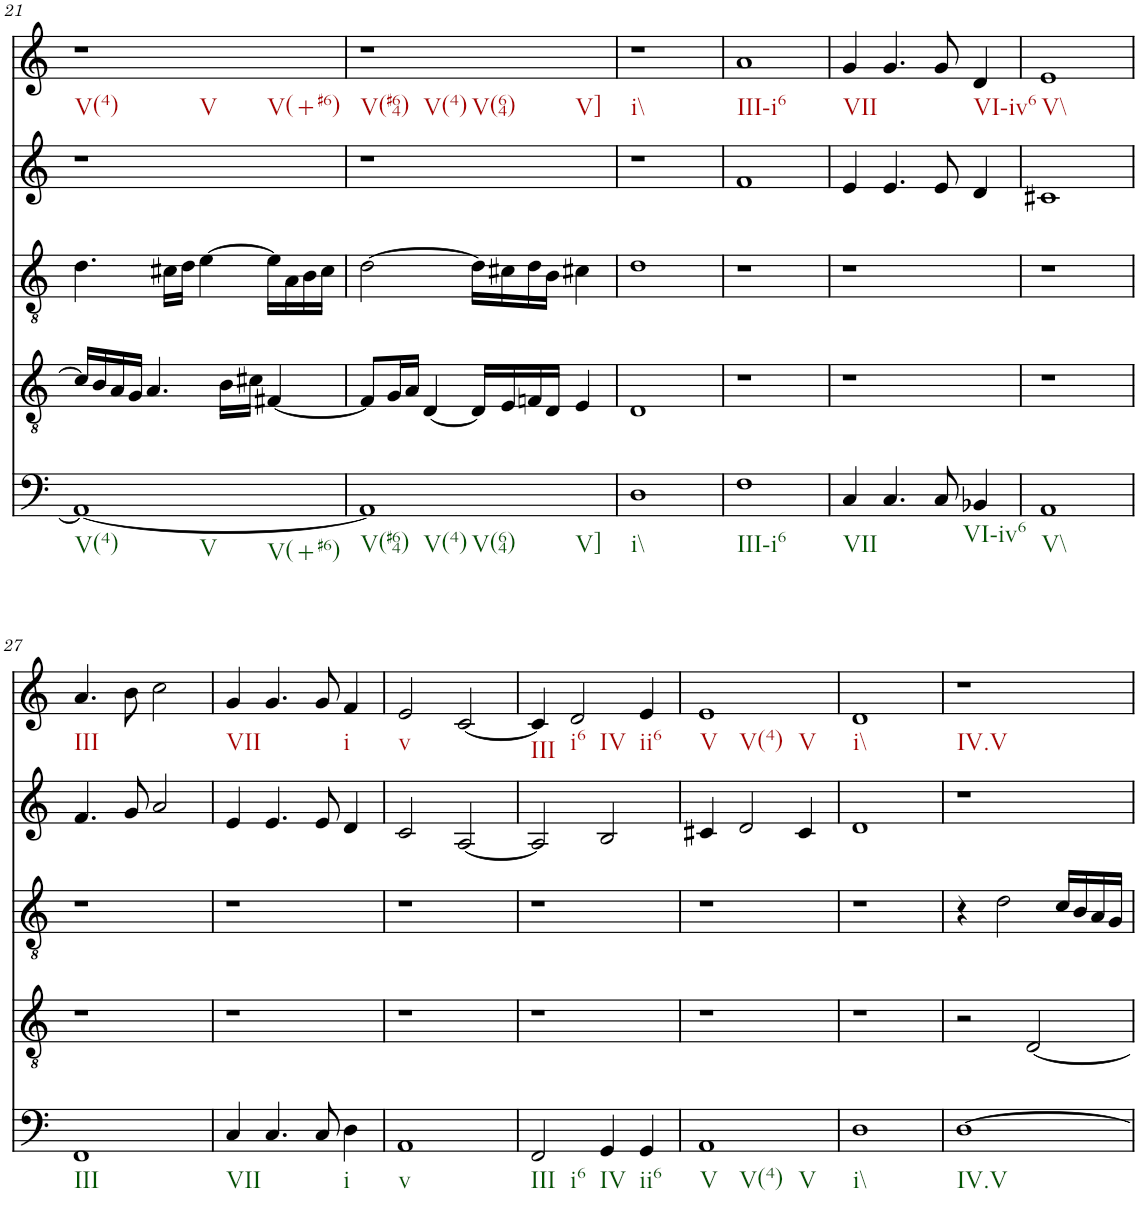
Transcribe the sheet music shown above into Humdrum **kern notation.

**kern	**kern	**kern	**kern	**kern
*part5	*part4	*part3	*part2	*part1
*staff5	*staff4	*staff3	*staff2	*staff1
*I"vox	*I"vox	*I"vox	*I"vox	*I"vox
!!LO:PB:g=z
*clefF4	*clefGv2	*clefGv2	*clefG2	*clefG2
*k[]	*k[]	*k[]	*k[]	*k[]
*M4/4	*M4/4	*M4/4	*M4/4	*M4/4
=21	=21	=21	=21	=21
1AA_	16c#/LL]	4.d\	1r	1r
.	16B/	.	.	.
.	16A/	.	.	.
.	16G/JJ	.	.	.
.	4.A/	.	.	.
.	.	16c#X\LL	.	.
.	.	16d\JJ	.	.
.	.	[4e\	.	.
.	16B\LL	.	.	.
.	16c#X\JJ	.	.	.
.	[4F#X/	16e\LL]	.	.
.	.	16A\	.	.
.	.	16B\	.	.
.	.	16c#\JJ	.	.
=22	=22	=22	=22	=22
1AA]	8F#/L]	[2d\	1r	1r
.	16G/L	.	.	.
.	16A/JJ	.	.	.
.	[4D/	.	.	.
.	16D/LL]	16d\LL]	.	.
.	16E/	16c#X\	.	.
.	16Fn/	16d\	.	.
.	16D/JJ	16B\JJ	.	.
.	4E/	4c#X\	.	.
=23	=23	=23	=23	=23
1D	1D	1d	1r	1r
=24	=24	=24	=24	=24
1F	1r	1r	1f	1a
=25	=25	=25	=25	=25
4C/	1r	1r	4e/	4g/
4.C/	.	.	4.e/	4.g/
8C/	.	.	8e/	8g/
4BB-X/	.	.	4d/	4d/
=26	=26	=26	=26	=26
1AA	1r	1r	1c#X	1e
!!LO:LB:g=z
=27	=27	=27	=27	=27
1FF	1r	1r	4.f/	4.a/
.	.	.	8g/	8b\
.	.	.	2a/	2cc\
=28	=28	=28	=28	=28
4C/	1r	1r	4e/	4g/
4.C/	.	.	4.e/	4.g/
8C/	.	.	8e/	8g/
4D\	.	.	4d/	4f/
=29	=29	=29	=29	=29
1AA	1r	1r	2c/	2e/
.	.	.	[2A/	[2c/
=30	=30	=30	=30	=30
2FF/	1r	1r	2A/]	4c/]
.	.	.	.	2d/
4GG/	.	.	2B/	.
4GG/	.	.	.	4e/
=31	=31	=31	=31	=31
1AA	1r	1r	4c#X/	1e
.	.	.	2d/	.
.	.	.	4c#/	.
=32	=32	=32	=32	=32
1D	1r	1r	1d	1d
=33	=33	=33	=33	=33
[1D	2r	4r	1r	1r
.	.	2d\	.	.
.	[2D/	.	.	.
.	.	16c/LL	.	.
.	.	16B/	.	.
.	.	16A/	.	.
.	.	16G/JJ	.	.
=	=	=	=	=
*-	*-	*-	*-	*-
